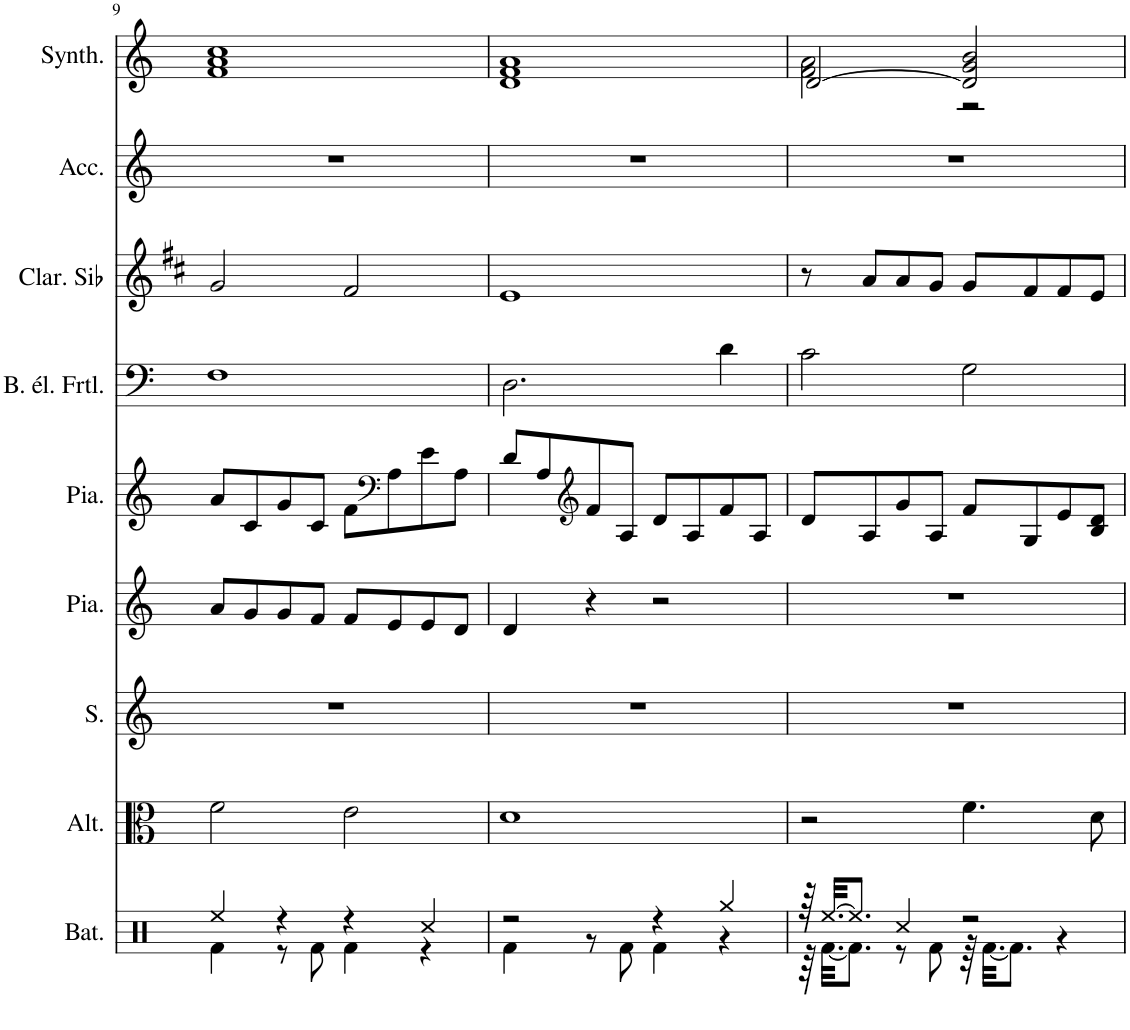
**kern	**kern	**kern	**kern	**kern	**kern	**kern	**kern	**kern
*part9	*part8	*part7	*part6	*part5	*part4	*part3	*part2	*part1
*staff9	*staff8	*staff7	*staff6	*staff5	*staff4	*staff3	*staff2	*staff1
*I"Batterie, Drums	*I"Altos, String Ensemble 1	*I"Soprano, Choir Aahs	*I"Piano, Acoustic Grand Piano	*I"Piano, Acoustic Grand Piano	*I"Basse électrique fretless, Fretless Bass	*I"Clarinette en Sib	*I"Accordéon , Accordion	*I"Synthétiseur Pad, Pad 2 (warm)
*I'Bat.	*I'Alt.	*I'S.	*I'Pia.	*I'Pia.	*I'B. él. Frtl.	*I'Clar. Sib	*I'Acc.	*I'Synth.
!!LO:PB:g=z
*clefX	*clefC3	*clefG2	*clefG2	*clefG2	*clefF4	*clefG2	*clefG2	*clefG2
*	*	*	*	*	*Trd7c12	*Trd1c2	*	*
*k[]	*k[]	*k[]	*k[]	*k[]	*k[]	*k[f#c#]	*k[]	*k[]
*M4/4	*M4/4	*M4/4	*M4/4	*M4/4	*M4/4	*M4/4	*M4/4	*M4/4
=9	=9	=9	=9	=9	=9	=9	=9	=9
*^	*	*	*	*	*	*	*	*
4Ree/	4Rf\	2f\	1r	8a/L	8a/L	1F	2g/	1r	1f 1a 1cc
.	.	.	.	8g/	8c/	.	.	.	.
4r	8r	.	.	8g/	8g/	.	.	.	.
.	8Rf\	.	.	8f/J	8c/J	.	.	.	.
4r	4Rf\	2e\	.	8f/L	8f\L	.	2f#/	.	.
*	*	*	*	*	*clefF4	*	*	*	*
.	.	.	.	8e/	8A\	.	.	.	.
4Rcc/	4r	.	.	8e/	8e\	.	.	.	.
.	.	.	.	8d/J	8A\J	.	.	.	.
=10	=10	=10	=10	=10	=10	=10	=10	=10	=10
2r	4Rf\	1d	1r	4d/	8d/L	2.D\	1e	1r	1d 1f 1a
.	.	.	.	.	8A/	.	.	.	.
*	*	*	*	*	*clefG2	*	*	*	*
.	8r	.	.	4r	8f/	.	.	.	.
.	8Rf\	.	.	.	8A/J	.	.	.	.
4r	4Rf\	.	.	2r	8d/L	.	.	.	.
.	.	.	.	.	8A/	.	.	.	.
4Rgg/	4r	.	.	.	8f/	4d\	.	.	.
.	.	.	.	.	8A/J	.	.	.	.
=11	=11	=11	=11	=11	=11	=11	=11	=11	=11
*	*	*	*	*	*	*	*	*	*^
64r	64r	2r	1r	1r	8d/L	2c\	8r	1r	[2d/	2f\ 2a\
[32.Ree/KKL	[32.Rf\KKL	.	.	.	.	.	.	.	.	.
8.Ree/J]	8.Rf\J]	.	.	.	.	.	.	.	.	.
.	.	.	.	.	8A/	.	8a/L	.	.	.
4Rcc/	8r	.	.	.	8g/	.	8a/	.	.	.
.	8Rf\	.	.	.	8A/J	.	8g/J	.	.	.
2r	64r	4.f\	.	.	8f/L	2G\	8g/L	.	2d/] 2g/ 2b/	2r
.	[32.Rf\KKL	.	.	.	.	.	.	.	.	.
.	8.Rf\J]	.	.	.	.	.	.	.	.	.
.	.	.	.	.	8G/	.	8f#/	.	.	.
.	4r	.	.	.	8e/	.	8f#/	.	.	.
.	.	8d\	.	.	8B/ 8d/J	.	8e/J	.	.	.
*v	*v	*	*	*	*	*	*	*	*v	*v
=	=	=	=	=	=	=	=	=
*-	*-	*-	*-	*-	*-	*-	*-	*-
